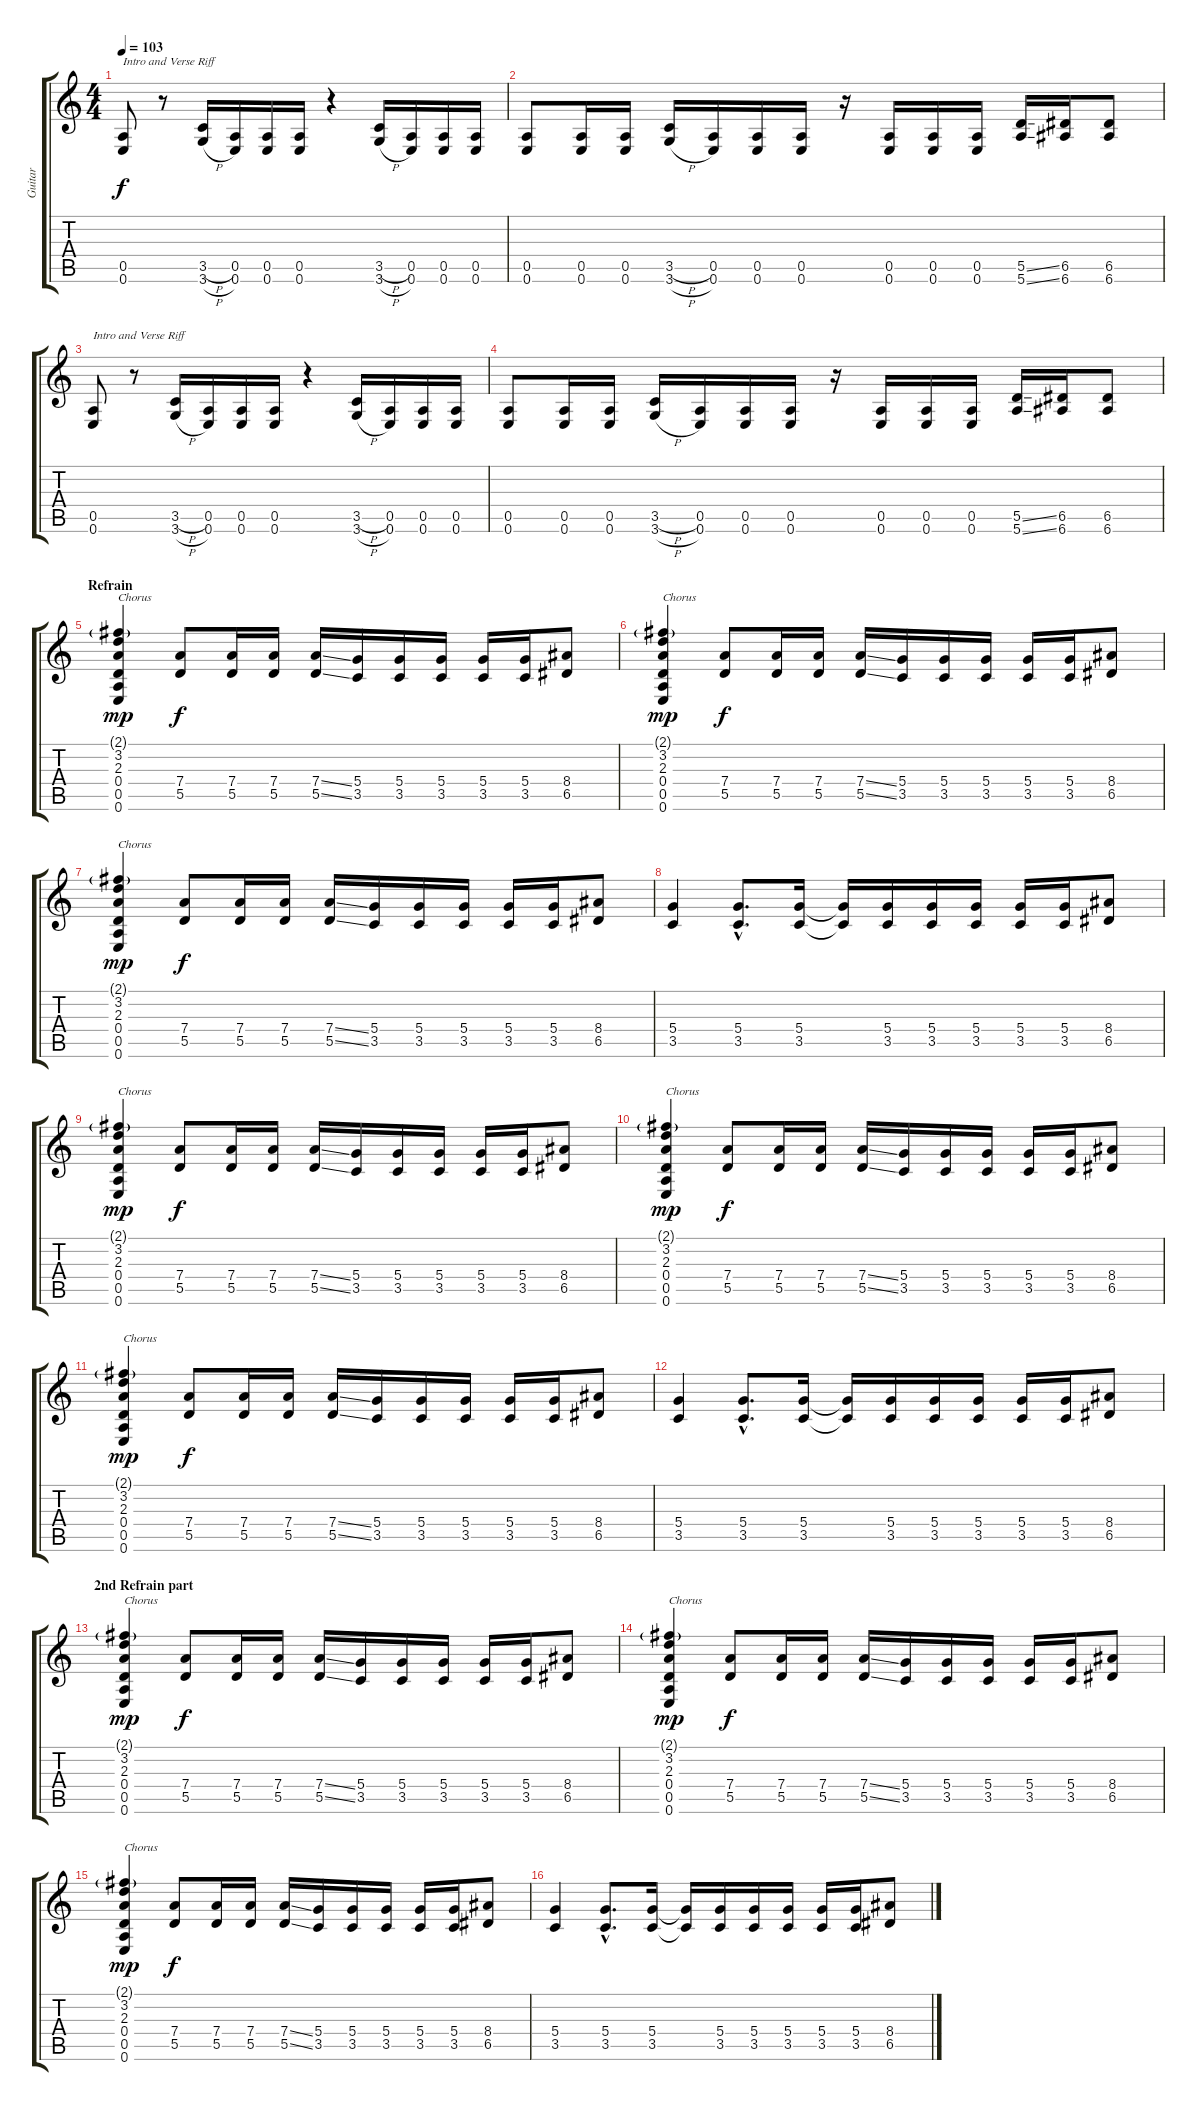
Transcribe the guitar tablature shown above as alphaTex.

\track ("Guitar" "Guitar") {instrument distortionguitar}
\staff {score tabs}
\tuning (E4 B3 G3 D3 A2 E2) {hide}
\ts (4 4)
\tempo 103
\clef g2
\ks c
(0.5 0.6).8{txt "Intro and Verse Riff" dy f} r.8 (3.5{h} 3.6{h}).16 (0.5 0.6).16 (0.5 0.6).16 (0.5 0.6).16 r.4 (3.5{h} 3.6{h}).16 (0.5 0.6).16 (0.5 0.6).16 (0.5 0.6).16 |
(0.5 0.6).8 (0.5 0.6).16 (0.5 0.6).16 (3.5{h} 3.6{h}).16 (0.5 0.6).16 (0.5 0.6).16 (0.5 0.6).16 r.16 (0.5 0.6).16 (0.5 0.6).16 (0.5 0.6).16 (5.5{ss} 5.6{ss}).16 (6.5 6.6).16 (6.5 6.6).8 |
(0.5 0.6).8{txt "Intro and Verse Riff"} r.8 (3.5{h} 3.6{h}).16 (0.5 0.6).16 (0.5 0.6).16 (0.5 0.6).16 r.4 (3.5{h} 3.6{h}).16 (0.5 0.6).16 (0.5 0.6).16 (0.5 0.6).16 |
(0.5 0.6).8 (0.5 0.6).16 (0.5 0.6).16 (3.5{h} 3.6{h}).16 (0.5 0.6).16 (0.5 0.6).16 (0.5 0.6).16 r.16 (0.5 0.6).16 (0.5 0.6).16 (0.5 0.6).16 (5.5{ss} 5.6{ss}).16 (6.5 6.6).16 (6.5 6.6).8 |
\section ("" "Refrain")
(2.1{g} 3.2 2.3 0.4 0.5 0.6).4{txt "Chorus" dy mp} (7.4 5.5).8{dy f} (7.4 5.5).16 (7.4 5.5).16 (7.4{ss} 5.5{ss}).16 (5.4 3.5).16 (5.4 3.5).16 (5.4 3.5).16 (5.4 3.5).16 (5.4 3.5).16 (8.4 6.5).8 |
(2.1{g} 3.2 2.3 0.4 0.5 0.6).4{txt "Chorus" dy mp} (7.4 5.5).8{dy f} (7.4 5.5).16 (7.4 5.5).16 (7.4{ss} 5.5{ss}).16 (5.4 3.5).16 (5.4 3.5).16 (5.4 3.5).16 (5.4 3.5).16 (5.4 3.5).16 (8.4 6.5).8 |
(2.1{g} 3.2 2.3 0.4 0.5 0.6).4{txt "Chorus" dy mp} (7.4 5.5).8{dy f} (7.4 5.5).16 (7.4 5.5).16 (7.4{ss} 5.5{ss}).16 (5.4 3.5).16 (5.4 3.5).16 (5.4 3.5).16 (5.4 3.5).16 (5.4 3.5).16 (8.4 6.5).8 |
(5.4 3.5).4 (5.4{hac} 3.5{hac}).8{d} (5.4 3.5).16 (5.4{t} 3.5{t}).16 (5.4 3.5).16 (5.4 3.5).16 (5.4 3.5).16 (5.4 3.5).16 (5.4 3.5).16 (8.4 6.5).8 |
(2.1{g} 3.2 2.3 0.4 0.5 0.6).4{txt "Chorus" dy mp} (7.4 5.5).8{dy f} (7.4 5.5).16 (7.4 5.5).16 (7.4{ss} 5.5{ss}).16 (5.4 3.5).16 (5.4 3.5).16 (5.4 3.5).16 (5.4 3.5).16 (5.4 3.5).16 (8.4 6.5).8 |
(2.1{g} 3.2 2.3 0.4 0.5 0.6).4{txt "Chorus" dy mp} (7.4 5.5).8{dy f} (7.4 5.5).16 (7.4 5.5).16 (7.4{ss} 5.5{ss}).16 (5.4 3.5).16 (5.4 3.5).16 (5.4 3.5).16 (5.4 3.5).16 (5.4 3.5).16 (8.4 6.5).8 |
(2.1{g} 3.2 2.3 0.4 0.5 0.6).4{txt "Chorus" dy mp} (7.4 5.5).8{dy f} (7.4 5.5).16 (7.4 5.5).16 (7.4{ss} 5.5{ss}).16 (5.4 3.5).16 (5.4 3.5).16 (5.4 3.5).16 (5.4 3.5).16 (5.4 3.5).16 (8.4 6.5).8 |
(5.4 3.5).4 (5.4{hac} 3.5{hac}).8{d} (5.4 3.5).16 (5.4{t} 3.5{t}).16 (5.4 3.5).16 (5.4 3.5).16 (5.4 3.5).16 (5.4 3.5).16 (5.4 3.5).16 (8.4 6.5).8 |
\section ("" "2nd Refrain part")
(2.1{g} 3.2 2.3 0.4 0.5 0.6).4{txt "Chorus" dy mp} (7.4 5.5).8{dy f} (7.4 5.5).16 (7.4 5.5).16 (7.4{ss} 5.5{ss}).16 (5.4 3.5).16 (5.4 3.5).16 (5.4 3.5).16 (5.4 3.5).16 (5.4 3.5).16 (8.4 6.5).8 |
(2.1{g} 3.2 2.3 0.4 0.5 0.6).4{txt "Chorus" dy mp} (7.4 5.5).8{dy f} (7.4 5.5).16 (7.4 5.5).16 (7.4{ss} 5.5{ss}).16 (5.4 3.5).16 (5.4 3.5).16 (5.4 3.5).16 (5.4 3.5).16 (5.4 3.5).16 (8.4 6.5).8 |
(2.1{g} 3.2 2.3 0.4 0.5 0.6).4{txt "Chorus" dy mp} (7.4 5.5).8{dy f} (7.4 5.5).16 (7.4 5.5).16 (7.4{ss} 5.5{ss}).16 (5.4 3.5).16 (5.4 3.5).16 (5.4 3.5).16 (5.4 3.5).16 (5.4 3.5).16 (8.4 6.5).8 |
(5.4 3.5).4 (5.4{hac} 3.5{hac}).8{d} (5.4 3.5).16 (5.4{t} 3.5{t}).16 (5.4 3.5).16 (5.4 3.5).16 (5.4 3.5).16 (5.4 3.5).16 (5.4 3.5).16 (8.4 6.5).8
